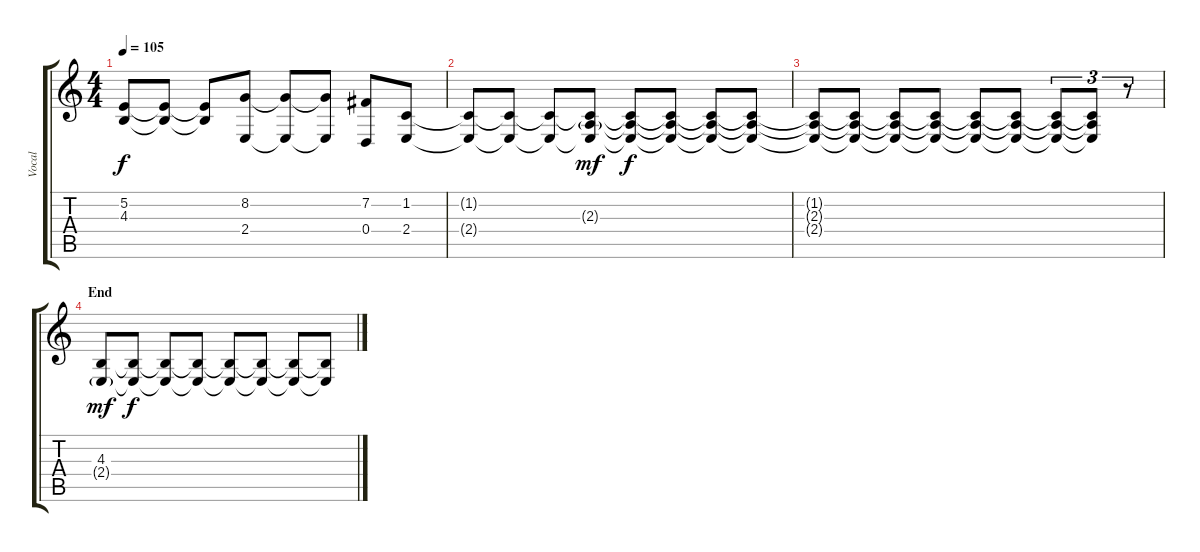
\track ("Vocal" "Vocal") {instrument oboe}
\staff {score tabs}
\tuning (E4 B3 G3 D3 A2 E2) {hide}
\ts (4 4)
\tempo 105
\clef g2
\ks c
(5.2{t} 4.3{t}).8{dy f} (5.2{t} 4.3{t}).8 (5.2{t} 4.3{t}).8 (8.2 2.4).8 (8.2{t} 2.4{t}).8 (8.2{t} 2.4{t}).8 (7.2 0.4).8 (1.2 2.4).8 |
(1.2{t} 2.4{t}).8 (1.2{t} 2.4{t}).8 (1.2{t} 2.4{t}).8 (1.2{t} 2.3{g} 2.4{t}).8{dy mf} (1.2{t} 2.3{t} 2.4{t}).8{dy f} (1.2{t} 2.3{t} 2.4{t}).8 (1.2{t} 2.3{t} 2.4{t}).8 (1.2{t} 2.3{t} 2.4{t}).8 |
(1.2{t} 2.3{t} 2.4{t}).8 (1.2{t} 2.3{t} 2.4{t}).8 (1.2{t} 2.3{t} 2.4{t}).8 (1.2{t} 2.3{t} 2.4{t}).8 (1.2{t} 2.3{t} 2.4{t}).8 (1.2{t} 2.3{t} 2.4{t}).8 (1.2{t} 2.3{t} 2.4{t}).8{tu (3 2)} (1.2{t} 2.3{t} 2.4{t}).8{tu (3 2)} r.8{tu (3 2)} |
\section ("" "End")
(4.3 2.4{g}).8{dy mf} (4.3{t} 2.4{t}).8{dy f} (4.3{t} 2.4{t}).8 (4.3{t} 2.4{t}).8 (4.3{t} 2.4{t}).8 (4.3{t} 2.4{t}).8 (4.3{t} 2.4{t}).8 (4.3{t} 2.4{t}).8
